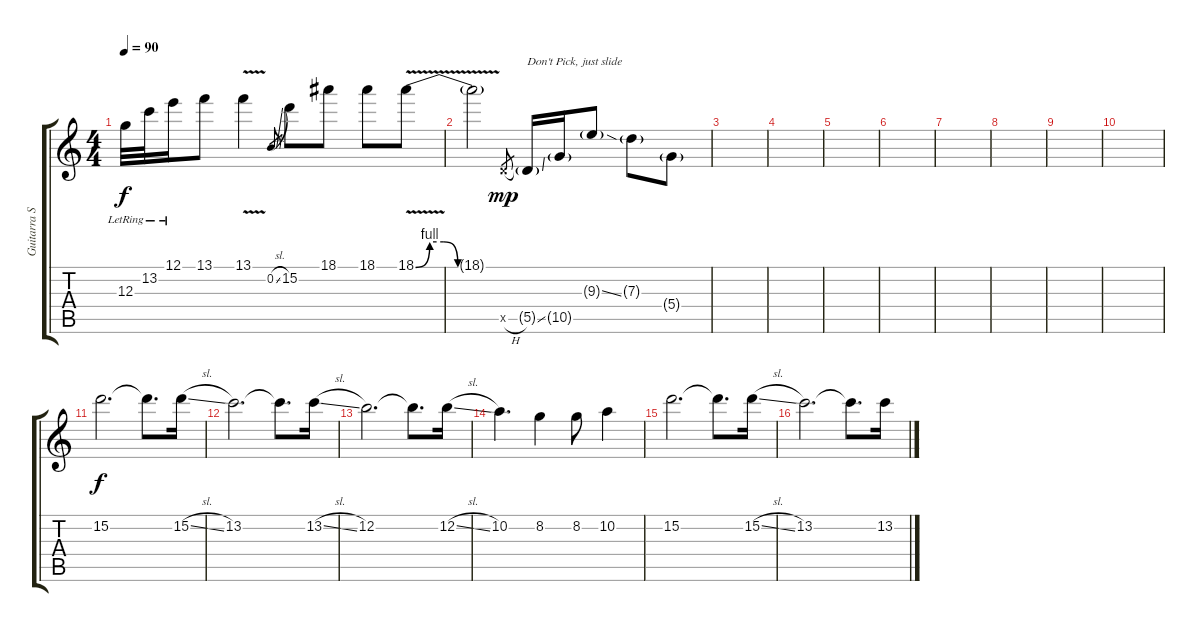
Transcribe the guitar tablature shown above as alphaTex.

\track ("Guitarra Solo" "Guitarra S") {instrument electricguitarjazz}
\staff {score tabs}
\tuning (E4 B3 G3 D3 A2 E2) {hide}
\ts (4 4)
\tempo 90
\clef g2
\ks c
12.3{lr}.32{dy f} 13.2{lr}.32 12.1{lr}.16 13.1.8 13.1{v}.4 0.2{sl}.8{gr} 15.2.8 18.1.8 18.1.8 18.1{be (custom 0 0 10 4 20 4 30 0 60 0) v}.8 |
18.1{t}.2 5.5{h x}.8{gr dy mp} 5.5{ss g}.16{txt "Don't Pick, just slide"} 10.5{g}.16 9.3{ss g}.8 7.3{g}.8 5.4{g}.8 |
|
|
|
|
|
|
|
|
15.2.2{d dy f instrument overdrivenguitar} 15.2{t}.8{d} 15.2{sl}.16 |
13.2.2{d} 13.2{t}.8{d} 13.2{sl}.16 |
12.2.2{d} 12.2{t}.8{d} 12.2{sl}.16 |
10.2.4{d} 8.2.4 8.2.8 10.2.4 |
15.2.2{d} 15.2{t}.8{d} 15.2{sl}.16 |
13.2.2{d} 13.2{t}.8{d} 13.2{sl}.16
